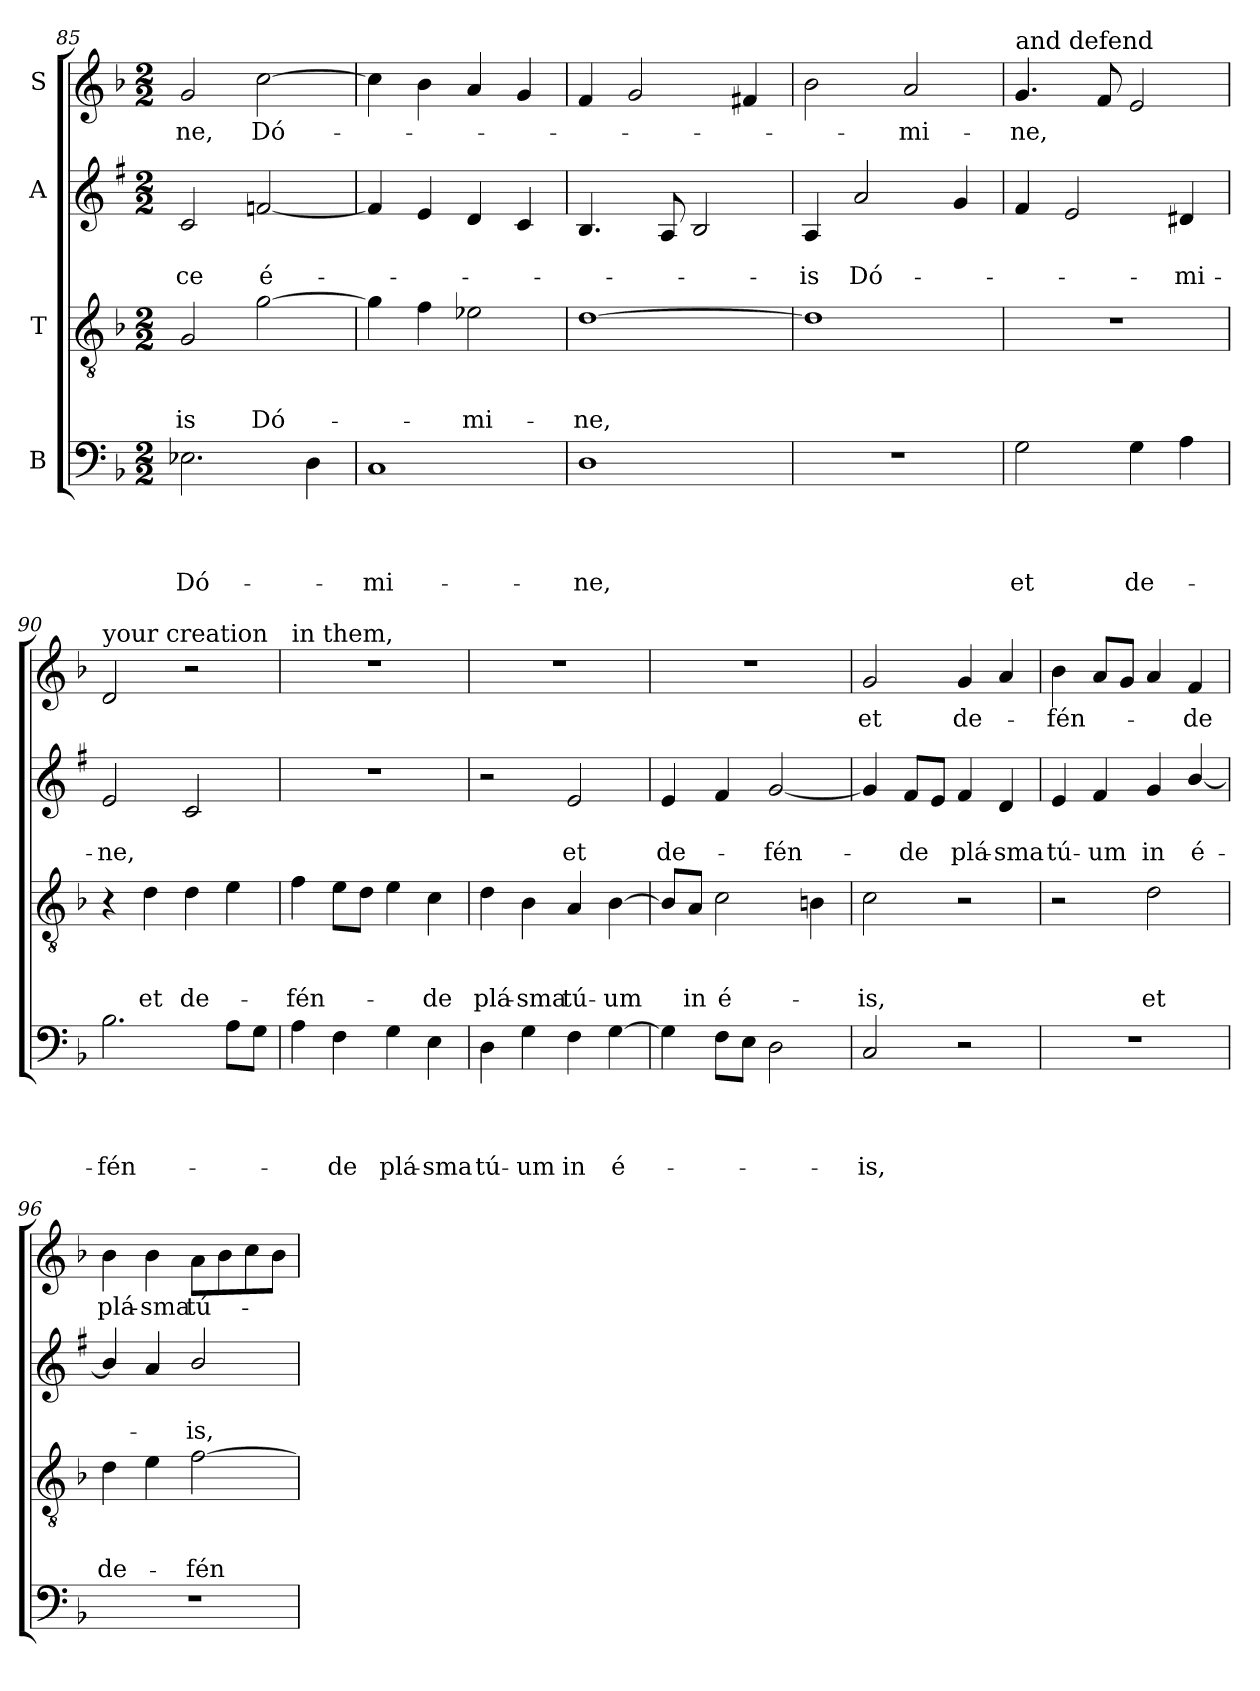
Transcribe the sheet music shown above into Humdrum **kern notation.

**kern	**text	**text	**text	**text	**kern	**text	**text	**text	**kern	**text	**text	**kern	**text
*part4	*part4	*part4	*part4	*part4	*part3	*part3	*part3	*part3	*part2	*part2	*part2	*part1	*part1
*staff4	*staff4	*staff4	*staff4	*staff4	*staff3	*staff3	*staff3	*staff3	*staff2	*staff2	*staff2	*staff1	*staff1
*I"B	*	*	*	*	*I"T	*	*	*	*I"A	*	*	*I"S	*
*clefF4	*	*	*	*	*clefGv2	*	*	*	*clefG2	*	*	*clefG2	*
*	*	*	*	*	*	*	*	*	*ITrd1c2	*	*	*	*
*k[b-]	*	*	*	*	*k[b-]	*	*	*	*k[b-]	*	*	*k[b-]	*
*F:	*	*	*	*	*F:	*	*	*	*F:	*	*	*F:	*
*M2/2	*	*	*	*	*M2/2	*	*	*	*M2/2	*	*	*M2/2	*
=85	=85	=85	=85	=85	=85	=85	=85	=85	=85	=85	=85	=85	=85
!	!	!	!	!LO:LY:b	!	!	!	!LO:LY:b	!	!	!LO:LY:b	!	!LO:LY:b
2.E-\	.	.	.	Dó-	2G/	.	.	-is	2B-/	.	-ce	2g/	-ne,
!	!	!	!	!	!	!	!	!LO:LY:b	!	!	!LO:LY:b	!	!LO:LY:b
.	.	.	.	.	[2g\	.	.	Dó-	[2e-X/	.	é-	[2cc\	Dó-
4D\	.	.	.	.	.	.	.	.	.	.	.	.	.
=86	=86	=86	=86	=86	=86	=86	=86	=86	=86	=86	=86	=86	=86
!	!	!	!	!LO:LY:b	!	!	!	!	!	!	!	!	!
1C	.	.	.	-mi-	4g\]	.	.	.	4e-/]	.	.	4cc\]	.
.	.	.	.	.	4f\	.	.	.	4d/	.	.	4b-\	.
!	!	!	!	!	!	!	!	!LO:LY:b	!	!	!	!	!
.	.	.	.	.	2e-\	.	.	-mi-	4c/	.	.	4a/	.
.	.	.	.	.	.	.	.	.	4B-/	.	.	4g/	.
=87	=87	=87	=87	=87	=87	=87	=87	=87	=87	=87	=87	=87	=87
!	!	!	!	!LO:LY:b	!	!	!	!LO:LY:b	!	!	!	!	!
1D	.	.	.	-ne,	[1d	.	.	-ne,	4.A/	.	.	4f/	.
.	.	.	.	.	.	.	.	.	.	.	.	2g/	.
.	.	.	.	.	.	.	.	.	8G/	.	.	.	.
.	.	.	.	.	.	.	.	.	2A/	.	.	.	.
.	.	.	.	.	.	.	.	.	.	.	.	4f#/	.
!!LO:PB:g=z
=88	=88	=88	=88	=88	=88	=88	=88	=88	=88	=88	=88	=88	=88
!	!	!	!	!	!	!	!	!	!	!	!LO:LY:b	!	!
1r	.	.	.	.	1d]	.	.	.	4G/	.	-is	2b-\	.
!	!	!	!	!	!	!	!	!	!	!	!LO:LY:b	!	!
.	.	.	.	.	.	.	.	.	2g/	.	Dó-	.	.
!	!	!	!	!	!	!	!	!	!	!	!	!	!LO:LY:b
.	.	.	.	.	.	.	.	.	.	.	.	2a/	-mi-
.	.	.	.	.	.	.	.	.	4f/	.	.	.	.
=89	=89	=89	=89	=89	=89	=89	=89	=89	=89	=89	=89	=89	=89
!	!	!	!	!	!	!	!	!	!	!	!	!LO:TX:a:t=and defend	!
!	!	!	!	!LO:LY:b	!	!	!	!	!	!	!	!	!LO:LY:b
2G\	.	.	.	et	1r	.	.	.	4e/	.	.	4.g/	-ne,
.	.	.	.	.	.	.	.	.	2d/	.	.	.	.
.	.	.	.	.	.	.	.	.	.	.	.	8f/	.
!	!	!	!	!LO:LY:b	!	!	!	!	!	!	!	!	!
4G\	.	.	.	de-	.	.	.	.	.	.	.	2e/	.
!	!	!	!	!	!	!	!	!	!	!	!LO:LY:b	!	!
4A\	.	.	.	.	.	.	.	.	4c#/	.	-mi-	.	.
=90	=90	=90	=90	=90	=90	=90	=90	=90	=90	=90	=90	=90	=90
!	!	!	!	!	!	!	!	!	!	!	!	!LO:TX:a:t=your creation	!
!	!	!	!	!LO:LY:b	!	!	!	!	!	!	!LO:LY:b	!	!
2.B-\	.	.	.	-fén-	4r	.	.	.	2d/	.	-ne,	2d/	.
!	!	!	!	!	!	!	!	!LO:LY:b	!	!	!	!	!
.	.	.	.	.	4d\	.	.	et	.	.	.	.	.
!	!	!	!	!	!	!	!	!LO:LY:b	!	!	!	!	!
.	.	.	.	.	4d\	.	.	de-	2B-/	.	.	2r	.
8A\L	.	.	.	.	4e\	.	.	.	.	.	.	.	.
8G\J	.	.	.	.	.	.	.	.	.	.	.	.	.
=91	=91	=91	=91	=91	=91	=91	=91	=91	=91	=91	=91	=91	=91
!	!	!	!	!	!	!	!	!	!	!	!	!LO:TX:a:t=in them,	!
!	!	!	!	!	!	!	!	!LO:LY:b	!	!	!	!	!
4A\	.	.	.	.	4f\	.	.	-fén-	1r	.	.	1r	.
!	!	!	!	!LO:LY:b	!	!	!	!	!	!	!	!	!
4F\	.	.	.	-de	8e\L	.	.	.	.	.	.	.	.
.	.	.	.	.	8d\J	.	.	.	.	.	.	.	.
!	!	!	!	!LO:LY:b	!	!	!	!	!	!	!	!	!
4G\	.	.	.	plá-	4e\	.	.	.	.	.	.	.	.
!	!	!	!	!LO:LY:b	!	!	!	!LO:LY:b	!	!	!	!	!
4E\	.	.	.	-sma	4c\	.	.	-de	.	.	.	.	.
=92	=92	=92	=92	=92	=92	=92	=92	=92	=92	=92	=92	=92	=92
!	!	!	!	!LO:LY:b	!	!	!	!LO:LY:b	!	!	!	!	!
4D\	.	.	.	tú-	4d\	.	.	plá-	2r	.	.	1r	.
!	!	!	!	!LO:LY:b	!	!	!	!LO:LY:b	!	!	!	!	!
4G\	.	.	.	-um	4B-\	.	.	-sma	.	.	.	.	.
!	!	!	!	!LO:LY:b	!	!	!	!LO:LY:b	!	!	!LO:LY:b	!	!
4F\	.	.	.	in	4A/	.	.	tú-	2d/	.	et	.	.
!	!	!	!	!LO:LY:b	!	!	!	!LO:LY:b	!	!	!	!	!
[4G\	.	.	.	é-	[4B-\	.	.	-um	.	.	.	.	.
=93	=93	=93	=93	=93	=93	=93	=93	=93	=93	=93	=93	=93	=93
!	!	!	!	!	!	!	!	!	!	!	!LO:LY:b	!	!
4G\]	.	.	.	.	8B-/L]	.	.	.	4d/	.	de-	1r	.
!	!	!	!	!	!	!	!	!LO:LY:b	!	!	!	!	!
.	.	.	.	.	8A/J	.	.	in	.	.	.	.	.
!	!	!	!	!	!	!	!	!LO:LY:b	!	!	!	!	!
8F\L	.	.	.	.	2c\	.	.	é-	4e/	.	.	.	.
8E\J	.	.	.	.	.	.	.	.	.	.	.	.	.
!	!	!	!	!	!	!	!	!	!	!	!LO:LY:b	!	!
2D\	.	.	.	.	.	.	.	.	[2f/	.	-fén-	.	.
.	.	.	.	.	4B\	.	.	.	.	.	.	.	.
!!LO:LB:g=z
=94	=94	=94	=94	=94	=94	=94	=94	=94	=94	=94	=94	=94	=94
!	!	!	!	!LO:LY:b	!	!	!	!LO:LY:b	!	!	!	!	!LO:LY:b
2C/	.	.	.	-is,	2c\	.	.	-is,	4f/]	.	.	2g/	et
!	!	!	!	!	!	!	!	!	!	!	!LO:LY:b	!	!
.	.	.	.	.	.	.	.	.	8e/L	.	-de	.	.
.	.	.	.	.	.	.	.	.	8d/J	.	.	.	.
!	!	!	!	!	!	!	!	!	!	!	!LO:LY:b	!	!LO:LY:b
2r	.	.	.	.	2r	.	.	.	4e/	.	plá-	4g/	de-
!	!	!	!	!	!	!	!	!	!	!	!LO:LY:b	!	!
.	.	.	.	.	.	.	.	.	4c/	.	-sma	4a/	.
=95	=95	=95	=95	=95	=95	=95	=95	=95	=95	=95	=95	=95	=95
!	!	!	!	!	!	!	!	!	!	!	!LO:LY:b	!	!LO:LY:b
1r	.	.	.	.	2r	.	.	.	4d/	.	tú-	4b-\	-fén-
!	!	!	!	!	!	!	!	!	!	!	!LO:LY:b	!	!
.	.	.	.	.	.	.	.	.	4e/	.	-um	8a/L	.
.	.	.	.	.	.	.	.	.	.	.	.	8g/J	.
!	!	!	!	!	!	!	!	!LO:LY:b	!	!	!LO:LY:b	!	!
.	.	.	.	.	2d\	.	.	et	4f/	.	in	4a/	.
!	!	!	!	!	!	!	!	!	!	!	!LO:LY:b	!	!LO:LY:b
.	.	.	.	.	.	.	.	.	[4a/	.	é-	4f/	-de
=96	=96	=96	=96	=96	=96	=96	=96	=96	=96	=96	=96	=96	=96
!	!	!	!	!	!	!	!	!LO:LY:b	!	!	!	!	!LO:LY:b
1r	.	.	.	.	4d\	.	.	de-	4a/]	.	.	4b-\	plá-
!	!	!	!	!	!	!	!	!	!	!	!	!	!LO:LY:b
.	.	.	.	.	4e\	.	.	.	4g/	.	.	4b-\	-sma
!	!	!	!	!	!	!	!	!LO:LY:b	!	!	!LO:LY:b	!	!LO:LY:b
.	.	.	.	.	[2f\	.	.	-fén-	2a/	.	-is,	8a\L	tú-
.	.	.	.	.	.	.	.	.	.	.	.	8b-\	.
.	.	.	.	.	.	.	.	.	.	.	.	8cc\	.
.	.	.	.	.	.	.	.	.	.	.	.	8b-\J	.
=	=	=	=	=	=	=	=	=	=	=	=	=	=
*-	*-	*-	*-	*-	*-	*-	*-	*-	*-	*-	*-	*-	*-
